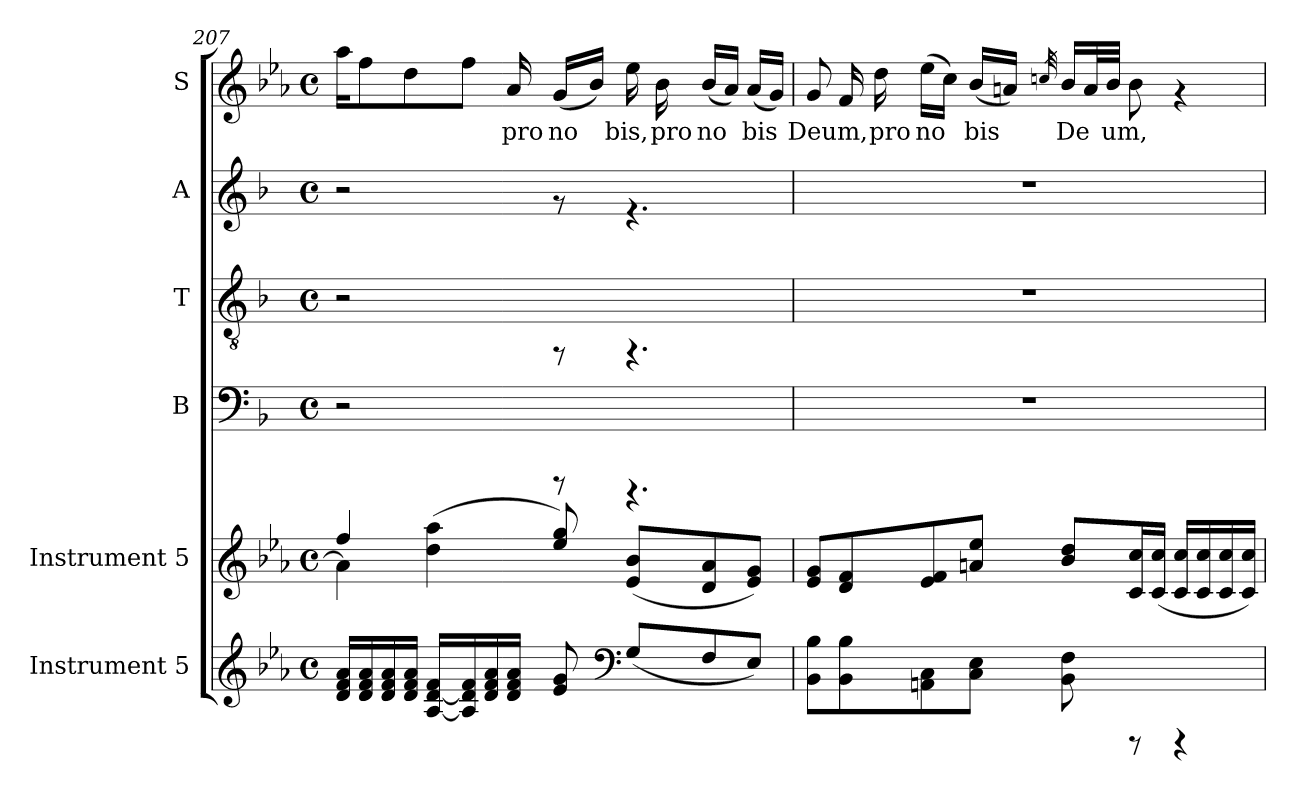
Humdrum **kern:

**kern	**kern	**kern	**kern	**kern	**kern	**text
*part6	*part5	*part4	*part3	*part2	*part1	*part1
*staff6	*staff5	*staff4	*staff3	*staff2	*staff1	*staff1
*I"Instrument 5	*I"Instrument 5	*I"B	*I"T	*I"A	*I"S	*
*	*	*I'B	*I'T	*I'A	*I'S	*
*clefG2	*clefG2	*clefF4	*clefGv2	*clefG2	*clefG2	*
*k[b-e-a-]	*k[b-e-a-]	*k[b-]	*k[b-]	*k[b-]	*k[b-e-a-]	*
*E-:	*E-:	*F:	*F:	*F:	*E-:	*
*M4/4	*M4/4	*M4/4	*M4/4	*M4/4	*M4/4	*
*met(c)	*met(c)	*met(c)	*met(c)	*met(c)	*met(c)	*
=207	=207	=207	=207	=207	=207	=207
*	*^	*	*	*	*	*
!	!	!	!	!	!	!	!LO:LY:b:cj
16a-/ 16d/ 16f/L	4ff/	4a-\]	2r	2r	2r	16aa-\L	.
!	!	!	!	!	!	!	!LO:LY:b:cj
16a-/ 16d/ 16f/	.	.	.	.	.	8ff\	.
16a-/ 16f/ 16d/	.	.	.	.	.	.	.
!	!	!	!	!	!	!	!LO:LY:b:cj
16a-/ 16f/ 16d/J	.	.	.	.	.	8dd\	.
16f/ [<16A-/ [<16d/L	(>4aa-\ 4dd\	2.ryy	.	.	.	.	.
!	!	!	!	!	!	!	!LO:LY:b:cj
16f/ 16A-/] 16d/]	.	.	.	.	.	8ff\J	.
16f/ 16d/ 16a-/	.	.	.	.	.	.	.
!	!	!	!	!	!	!	!LO:LY:b:cj
16a-/ 16f/ 16d/J	.	.	.	.	.	16a-/	pro
!	!	!	!	!	!	!	!LO:LY:b:cj
8e-/ 8g/	8ee-/ 8gg/)	.	8rCCC	8rFF	8rf	(<16g/L	no
!	!	!	!	!	!	!	!LO:LY:b:cj
.	.	.	.	.	.	16b-/J)	.
*clefF4	*	*	*	*	*	*	*
!	!	!	!	!	!	!	!LO:LY:b:cj
(<8G/L	(<8b-/ 8e-/L	.	4.rCCC	4.rFF	4.rf	16ee-\	bis,
!	!	!	!	!	!	!	!LO:LY:b:cj
.	.	.	.	.	.	16b-\	pro
!	!	!	!	!	!	!	!LO:LY:b:cj
8F/	8a-/ 8d/	.	.	.	.	(<16b-/L	no
!	!	!	!	!	!	!	!LO:LY:b:cj
.	.	.	.	.	.	16a-/J)	.
!	!	!	!	!	!	!	!LO:LY:b:cj
8E-/J)	8g/ 8e-/J)	.	.	.	.	(<16a-/L	bis
!	!	!	!	!	!	!	!LO:LY:b:cj
.	.	.	.	.	.	16g/J)	.
*	*v	*v	*	*	*	*	*
=208	=208	=208	=208	=208	=208	=208
!	!	!	!	!	!	!LO:LY:b:cj
8BB-\ 8B-\L	8g/ 8e-/L	1r	1r	1r	8g/	Deum,
!	!	!	!	!	!	!LO:LY:b:cj
8B-\ 8BB-\	8f/ 8d/	.	.	.	16f/	.
!	!	!	!	!	!	!LO:LY:b:cj
.	.	.	.	.	16dd\	pro
!	!	!	!	!	!	!LO:LY:b:cj
8AAn\ 8C\	8e-/ 8f/	.	.	.	(>16ee-\L	no
!	!	!	!	!	!	!LO:LY:b:cj
.	.	.	.	.	16cc\J)	.
!	!	!	!	!	!	!LO:LY:b:cj
8E-\ 8C\J	8ee-/ 8an/J	.	.	.	(<16b-/L	bis
!	!	!	!	!	!	!LO:LY:b:cj
.	.	.	.	.	16an/J)	.
.	.	.	.	.	32qccn/	.
!	!	!	!	!	!	!LO:LY:b:cj
8F\ 8BB-\	8dd/ 8b-/L	.	.	.	16b-/L	De
!	!	!	!	!	!	!LO:LY:b:cj
.	.	.	.	.	32a/	.
!	!	!	!	!	!	!LO:LY:b:cj
.	.	.	.	.	32b-/J	um,
!	!	!	!	!	!	!LO:LY:b:cj
8rCCC	16c/ 16cc/	.	.	.	8b-\	.
.	(<16c/ 16cc/J	.	.	.	.	.
4rCCC	16cc/ 16c/L	.	.	.	4rf	.
.	16cc/ 16c/	.	.	.	.	.
.	16cc/ 16c/	.	.	.	.	.
.	16cc/ 16c/J)	.	.	.	.	.
=	=	=	=	=	=	=
*-	*-	*-	*-	*-	*-	*-
